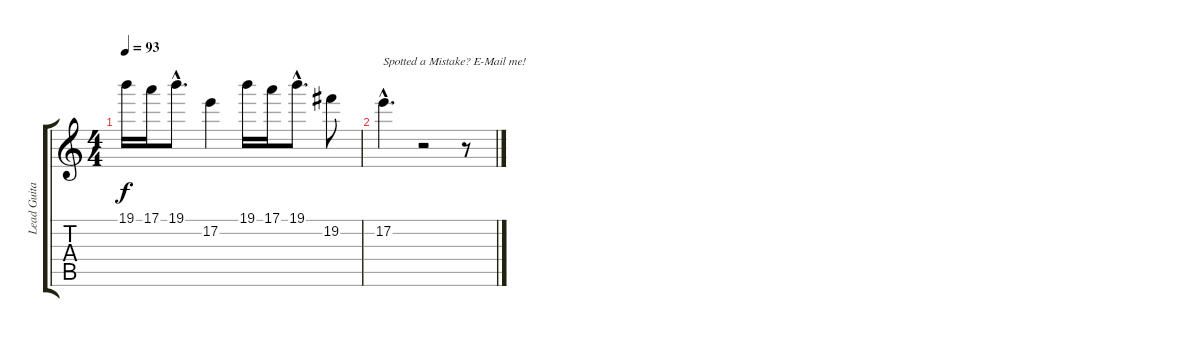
\track ("Lead Guitar" "Lead Guita") {instrument distortionguitar}
\staff {score tabs}
\tuning (E4 B3 G3 D3 A2 E2) {hide}
\ts (4 4)
\tempo 93
\clef g2
\ks c
19.1.16{dy f} 17.1.16 19.1{hac}.8{d} 17.2.4 19.1.16 17.1.16 19.1{hac}.8{d} 19.2.8 |
17.2{hac}.4{d txt "Spotted a Mistake? E-Mail me!"} r.2 r.8
